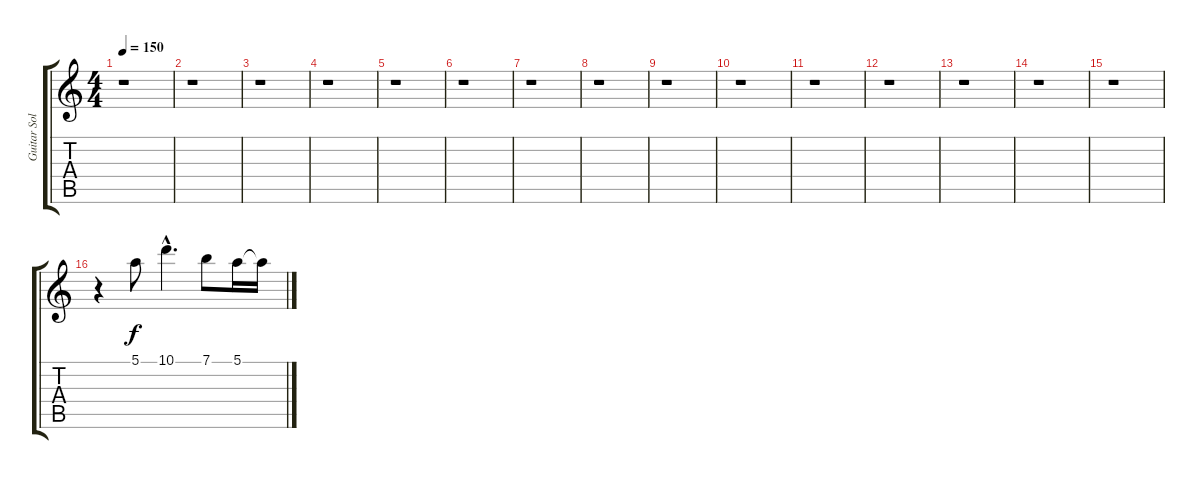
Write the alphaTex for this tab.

\track ("Guitar Solo" "Guitar Sol") {instrument distortionguitar}
\staff {score tabs}
\tuning (E4 B3 G3 D3 A2 E2) {hide}
\ts (4 4)
\tempo 150
\clef g2
\ks c
r.1{dy f} |
r.1 |
r.1 |
r.1 |
r.1 |
r.1 |
r.1 |
r.1 |
r.1 |
r.1 |
r.1 |
r.1 |
r.1 |
r.1 |
r.1 |
r.4 5.1.8 10.1{hac}.4{d} 7.1.8 5.1.16 5.1{t}.16
